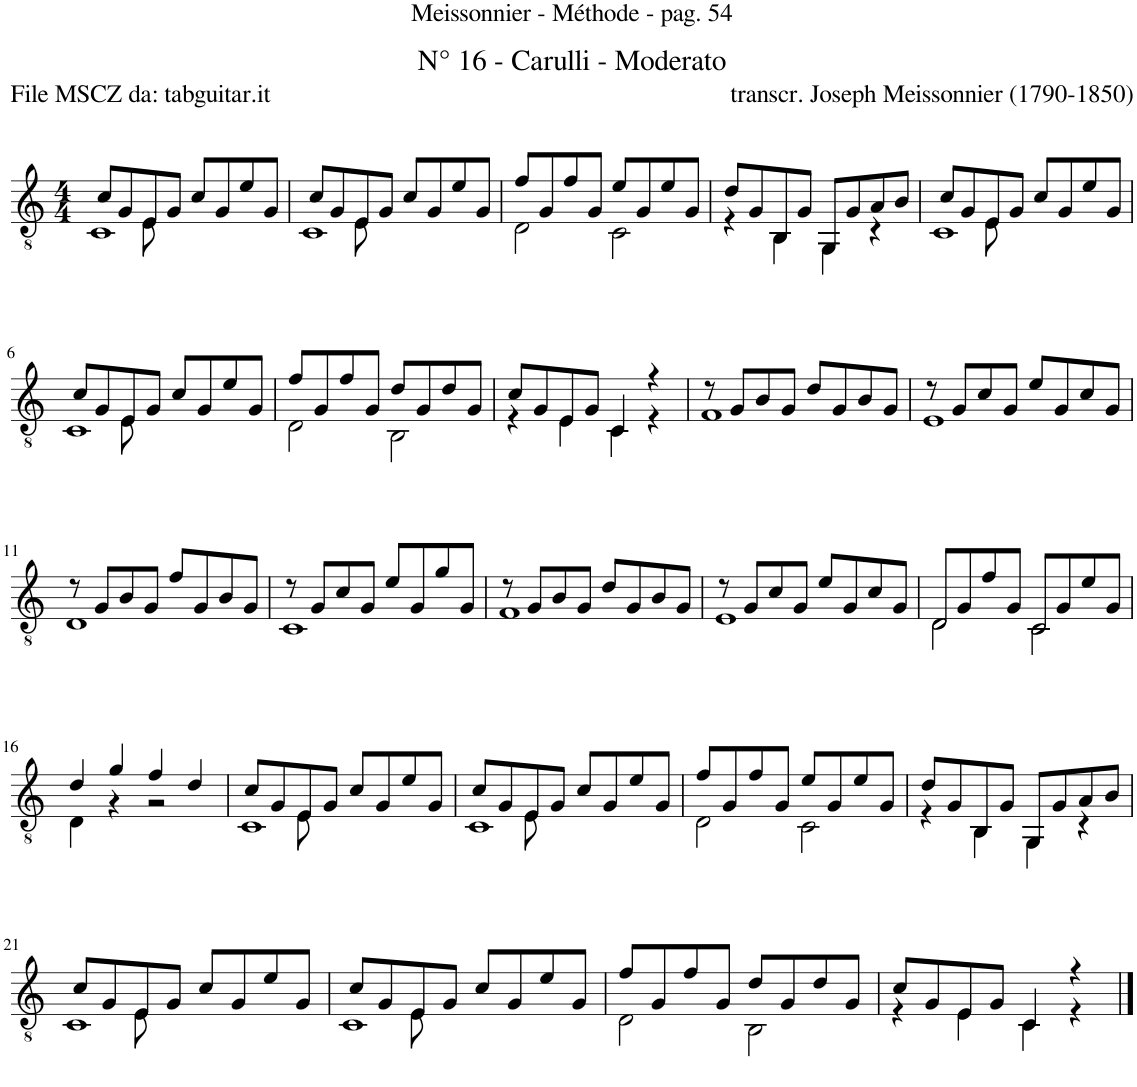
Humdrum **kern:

**kern
*part1
*staff1
*I"Guitar
*I'Guit.
*clefGv2
*k[]
*M4/4
=1
*^
*	*^
8c/L	4ryy	1C
8G/	.	.
8E/	8E\	.
8G/J	2ryy	.
8c/L	.	.
8G/	.	.
8e/	.	.
8G/J	8ryy	.
=2	=2	=2
8c/L	4ryy	1C
8G/	.	.
8E/	8E\	.
8G/J	2ryy	.
8c/L	.	.
8G/	.	.
8e/	.	.
8G/J	8ryy	.
*	*v	*v
=3	=3
8f/L	2D\
8G/	.
8f/	.
8G/J	.
8e/L	2C\
8G/	.
8e/	.
8G/J	.
=4	=4
8d/L	4r
8G/	.
8BB/	4BB\
8G/J	.
8GG/L	4GG\
8G/	.
8A/	4r
8B/J	.
=5	=5
*	*^
8c/L	4ryy	1C
8G/	.	.
8E/	8E\	.
8G/J	2ryy	.
8c/L	.	.
8G/	.	.
8e/	.	.
8G/J	8ryy	.
!!LO:LB:g=z	!!	!!
=6	=6	=6
8c/L	4ryy	1C
8G/	.	.
8E/	8E\	.
8G/J	2ryy	.
8c/L	.	.
8G/	.	.
8e/	.	.
8G/J	8ryy	.
*	*v	*v
=7	=7
8f/L	2D\
8G/	.
8f/	.
8G/J	.
8d/L	2BB\
8G/	.
8d/	.
8G/J	.
=8	=8
8c/L	4r
8G/	.
8E/	4E\
8G/J	.
4C/	4C\
4r	4r
=9	=9
8r	1F
8G/L	.
8B/	.
8G/J	.
8d/L	.
8G/	.
8B/	.
8G/J	.
=10	=10
8r	1E
8G/L	.
8c/	.
8G/J	.
8e/L	.
8G/	.
8c/	.
8G/J	.
!!LO:LB:g=z	!!
=11	=11
8r	1D
8G/L	.
8B/	.
8G/J	.
8f/L	.
8G/	.
8B/	.
8G/J	.
=12	=12
8r	1C
8G/L	.
8c/	.
8G/J	.
8e/L	.
8G/	.
8g/	.
8G/J	.
=13	=13
8r	1F
8G/L	.
8B/	.
8G/J	.
8d/L	.
8G/	.
8B/	.
8G/J	.
=14	=14
8r	1E
8G/L	.
8c/	.
8G/J	.
8e/L	.
8G/	.
8c/	.
8G/J	.
=15	=15
!LO:N:head=open	!
8D/L	2D\
8G/	.
8f/	.
8G/J	.
!LO:N:head=open	!
8C/L	2C\
8G/	.
8e/	.
8G/J	.
!!LO:LB:g=z	!!
=16	=16
4d/	4D\
4g/	4r
4f/	2r
4d/	.
=17	=17
*	*^
8c/L	1C	4ryy
8G/	.	.
8E/	.	8E\
8G/J	.	2ryy
8c/L	.	.
8G/	.	.
8e/	.	.
8G/J	.	8ryy
=18	=18	=18
8c/L	1C	4ryy
8G/	.	.
8E/	.	8E\
8G/J	.	2ryy
8c/L	.	.
8G/	.	.
8e/	.	.
8G/J	.	8ryy
*	*v	*v
=19	=19
8f/L	2D\
8G/	.
8f/	.
8G/J	.
8e/L	2C\
8G/	.
8e/	.
8G/J	.
=20	=20
8d/L	4r
8G/	.
8BB/	4BB\
8G/J	.
8GG/L	4GG\
8G/	.
8A/	4r
8B/J	.
!!LO:LB:g=z	!!
=21	=21
*	*^
8c/L	4ryy	1C
8G/	.	.
8E/	8E\	.
8G/J	2ryy	.
8c/L	.	.
8G/	.	.
8e/	.	.
8G/J	8ryy	.
=22	=22	=22
8c/L	4ryy	1C
8G/	.	.
8E/	8E\	.
8G/J	2ryy	.
8c/L	.	.
8G/	.	.
8e/	.	.
8G/J	8ryy	.
*	*v	*v
=23	=23
8f/L	2D\
8G/	.
8f/	.
8G/J	.
8d/L	2BB\
8G/	.
8d/	.
8G/J	.
=24	=24
8c/L	4r
8G/	.
8E/	4E\
8G/J	.
4C/	4C\
4r	4r
*v	*v
==
*-
